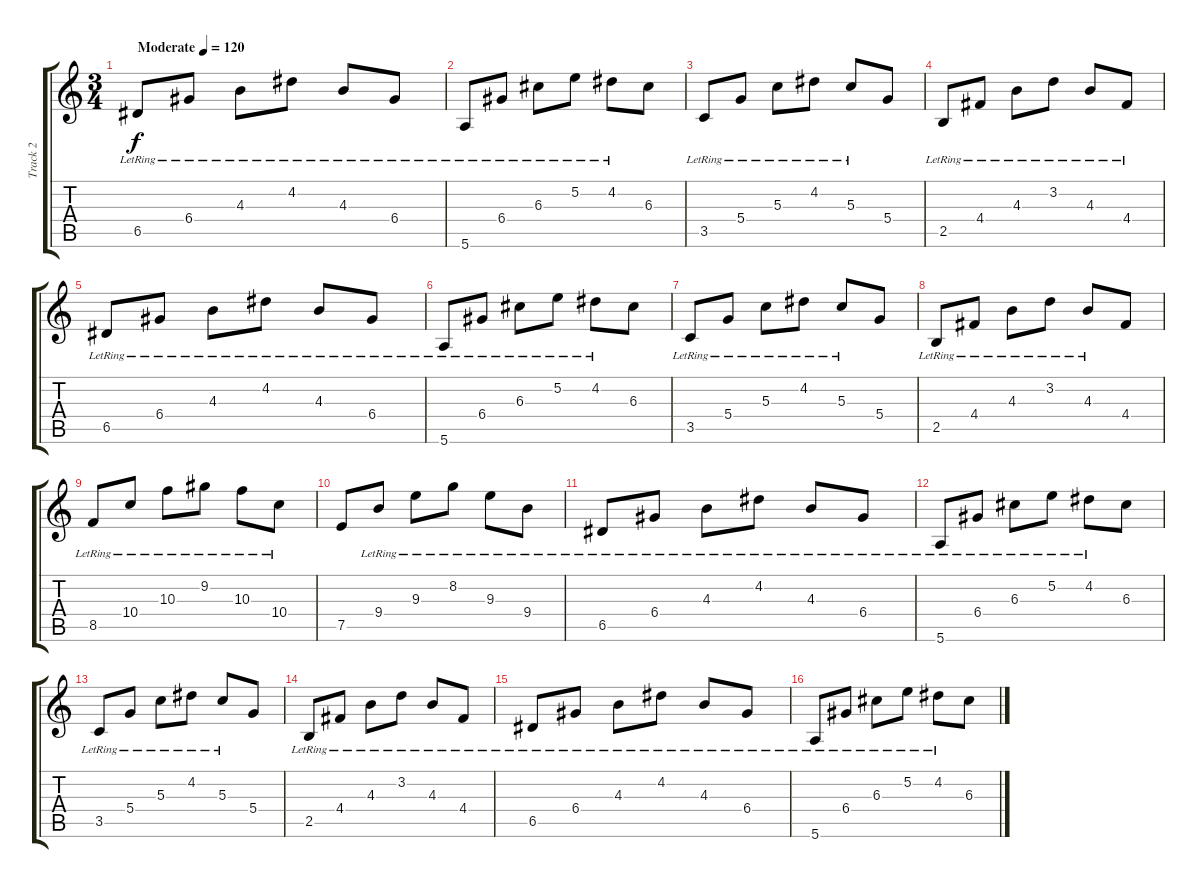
\track ("Track 2" "Track 2") {instrument acousticguitarsteel}
\staff {score tabs}
\tuning (E4 B3 G3 D3 A2 E2) {hide}
\ts (3 4)
\tempo (120 "Moderate")
\clef g2
\ks c
6.5{lr}.8{dy f instrument acousticguitarsteel} 6.4{lr}.8 4.3{lr}.8 4.2{lr}.8 4.3{lr}.8 6.4{lr}.8 |
5.6{lr}.8 6.4{lr}.8 6.3{lr}.8 5.2{lr}.8 4.2{lr}.8 6.3.8 |
3.5{lr}.8 5.4{lr}.8 5.3{lr}.8 4.2{lr}.8 5.3{lr}.8 5.4.8 |
2.5{lr}.8 4.4{lr}.8 4.3{lr}.8 3.2{lr}.8 4.3{lr}.8 4.4{lr}.8 |
6.5{lr}.8 6.4{lr}.8 4.3{lr}.8 4.2{lr}.8 4.3{lr}.8 6.4{lr}.8 |
5.6{lr}.8 6.4{lr}.8 6.3{lr}.8 5.2{lr}.8 4.2{lr}.8 6.3.8 |
3.5{lr}.8 5.4{lr}.8 5.3{lr}.8 4.2{lr}.8 5.3{lr}.8 5.4.8 |
2.5{lr}.8 4.4{lr}.8 4.3{lr}.8 3.2{lr}.8 4.3{lr}.8 4.4.8 |
8.5{lr}.8 10.4{lr}.8 10.3{lr}.8 9.2{lr}.8 10.3{lr}.8 10.4{lr}.8 |
7.5.8 9.4{lr}.8 9.3{lr}.8 8.2{lr}.8 9.3{lr}.8 9.4{lr}.8 |
6.5{lr}.8 6.4{lr}.8 4.3{lr}.8 4.2{lr}.8 4.3{lr}.8 6.4{lr}.8 |
5.6{lr}.8 6.4{lr}.8 6.3{lr}.8 5.2{lr}.8 4.2{lr}.8 6.3.8 |
3.5{lr}.8 5.4{lr}.8 5.3{lr}.8 4.2{lr}.8 5.3{lr}.8 5.4.8 |
2.5{lr}.8 4.4{lr}.8 4.3{lr}.8 3.2{lr}.8 4.3{lr}.8 4.4{lr}.8 |
6.5{lr}.8 6.4{lr}.8 4.3{lr}.8 4.2{lr}.8 4.3{lr}.8 6.4{lr}.8 |
5.6{lr}.8 6.4{lr}.8 6.3{lr}.8 5.2{lr}.8 4.2{lr}.8 6.3.8
